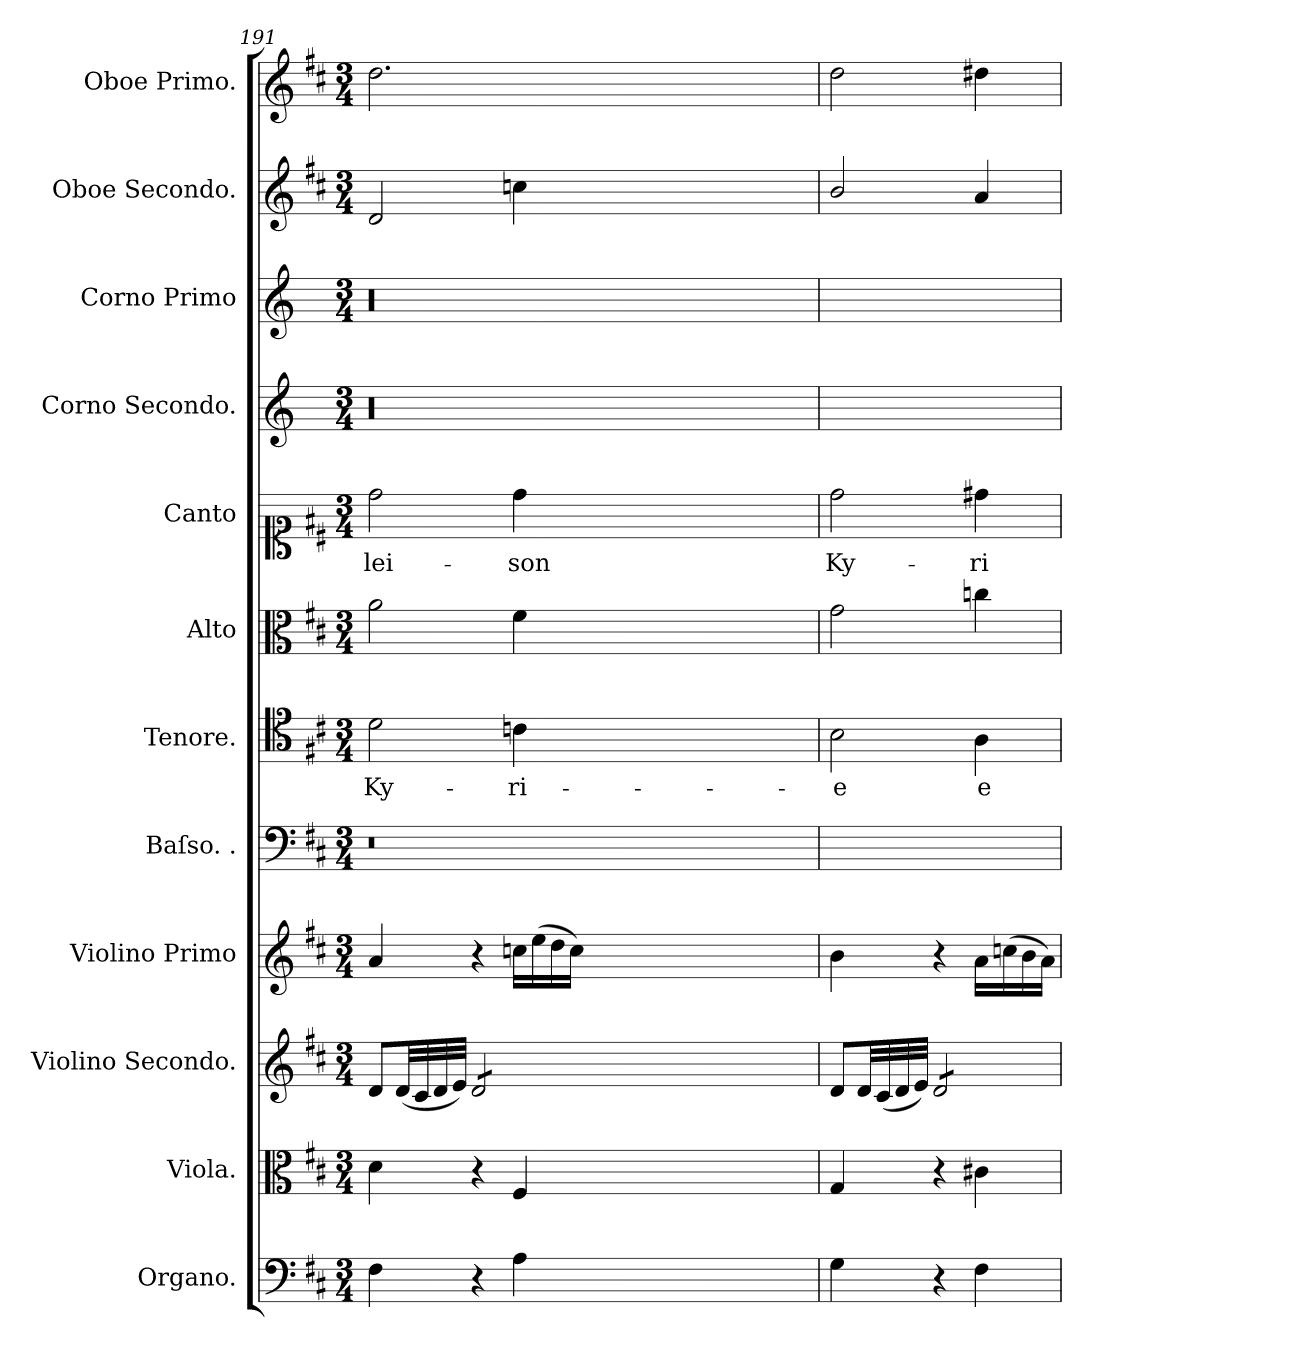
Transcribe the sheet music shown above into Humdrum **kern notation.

**kern	**kern	**kern	**kern	**kern	**kern	**text	**kern	**kern	**text	**kern	**kern	**kern	**kern
*part12	*part11	*part10	*part9	*part8	*part7	*part7	*part6	*part5	*part5	*part4	*part3	*part2	*part1
*staff12	*staff11	*staff10	*staff9	*staff8	*staff7	*staff7	*staff6	*staff5	*staff5	*staff4	*staff3	*staff2	*staff1
*I"Organo.	*I"Viola.	*I"Violino Secondo.	*I"Violino Primo	*I"Baſso. .	*I"Tenore.	*	*I"Alto	*I"Canto	*	*I"Corno Secondo.	*I"Corno Primo	*I"Oboe Secondo.	*I"Oboe Primo.
*I'org	*I'vla	*I'vl 2	*I'vl 1	*I'B	*I'T	*	*I'A	*	*	*I'cor 2	*I'cor 1	*I'ob 2	*I'ob 1
*clefF4	*clefC3	*clefG2	*clefG2	*clefF4	*clefC4	*	*clefC3	*clefC1	*	*clefG2	*clefG2	*clefG2	*clefG2
*	*	*	*	*	*	*	*	*	*	*ITrd6c10	*ITrd6c10	*	*
*k[f#c#]	*k[f#c#]	*k[f#c#]	*k[f#c#]	*k[f#c#]	*k[f#c#]	*	*k[f#c#]	*k[f#c#]	*	*k[f#c#]	*k[f#c#]	*k[f#c#]	*k[f#c#]
*M3/4	*M3/4	*M3/4	*M3/4	*M3/4	*M3/4	*	*M3/4	*M3/4	*	*M3/4	*M3/4	*M3/4	*M3/4
=191	=191	=191	=191	=191	=191	=191	=191	=191	=191	=191	=191	=191	=191
!	!	!	!	!LO:N:vis=0	!	!LO:LY:i	!	!	!	!LO:N:vis=00	!LO:N:vis=00	!	!
4F#\	4d\	8d/L	4a/	1.r	2d\	Ky-	2a\	2dd\	-lei-	0.r	0.r	2d/	2.dd\
.	.	(<32d/LL	.	.	.	.	.	.	.	.	.	.	.
.	.	32c#/	.	.	.	.	.	.	.	.	.	.	.
.	.	32d/	.	.	.	.	.	.	.	.	.	.	.
.	.	32e/JJJ)	.	.	.	.	.	.	.	.	.	.	.
*	*	*tremolo	*	*	*	*	*	*	*	*	*	*	*
4r	4r	8d/L	4r	.	.	.	.	.	.	.	.	.	.
.	.	8d/	.	.	.	.	.	.	.	.	.	.	.
!	!	!	!	!	!	!LO:LY:i	!	!	!	!	!	!	!
4A\	4F#/	8d/	16ccn\LL	.	4cn\	-ri-	4f#\	4dd\	-son	.	.	4ccn\	.
.	.	.	(>16ee\	.	.	.	.	.	.	.	.	.	.
.	.	8d/J	16dd\	.	.	.	.	.	.	.	.	.	.
*	*	*Xtremolo	*	*	*	*	*	*	*	*	*	*	*
.	.	.	16cc\JJ)	.	.	.	.	.	.	.	.	.	.
0ryy	0ryy	0ryy	0ryy	.	0ryy	.	0ryy	0ryy	.	.	.	0ryy	0ryy
.	.	.	.	1.ryy	.	.	.	.	.	.	.	.	.
4ryy	4ryy	4ryy	4ryy	.	4ryy	.	4ryy	4ryy	.	.	.	4ryy	4ryy
=192	=192	=192	=192	=192	=192	=192	=192	=192	=192	=192	=192	=192	=192
!	!	!	!	!	!	!LO:LY:i	!	!	!LO:LY:i	!	!	!	!
4G\	4G/	8d/L	4b\	2.ryy	2B\	-e	2g\	2dd\	Ky-	2.ryy	2.ryy	2b/	2dd\
.	.	32d/LL	.	.	.	.	.	.	.	.	.	.	.
.	.	(<32c#/	.	.	.	.	.	.	.	.	.	.	.
.	.	32d/	.	.	.	.	.	.	.	.	.	.	.
.	.	32e/JJJ)	.	.	.	.	.	.	.	.	.	.	.
*	*	*tremolo	*	*	*	*	*	*	*	*	*	*	*
4r	4r	8d/L	4r	.	.	.	.	.	.	.	.	.	.
.	.	8d/	.	.	.	.	.	.	.	.	.	.	.
!	!	!	!	!	!	!	!	!	!LO:LY:i	!	!	!	!
4F#\	4c#X\	8d/	16a\LL	.	4A\	e-	4ccn\	4dd#X\	-ri-	.	.	4a/	4dd#X\
.	.	.	(>16ccn\	.	.	.	.	.	.	.	.	.	.
.	.	8d/J	16b\	.	.	.	.	.	.	.	.	.	.
*	*	*Xtremolo	*	*	*	*	*	*	*	*	*	*	*
.	.	.	16a\JJ)	.	.	.	.	.	.	.	.	.	.
=	=	=	=	=	=	=	=	=	=	=	=	=	=
*-	*-	*-	*-	*-	*-	*-	*-	*-	*-	*-	*-	*-	*-
